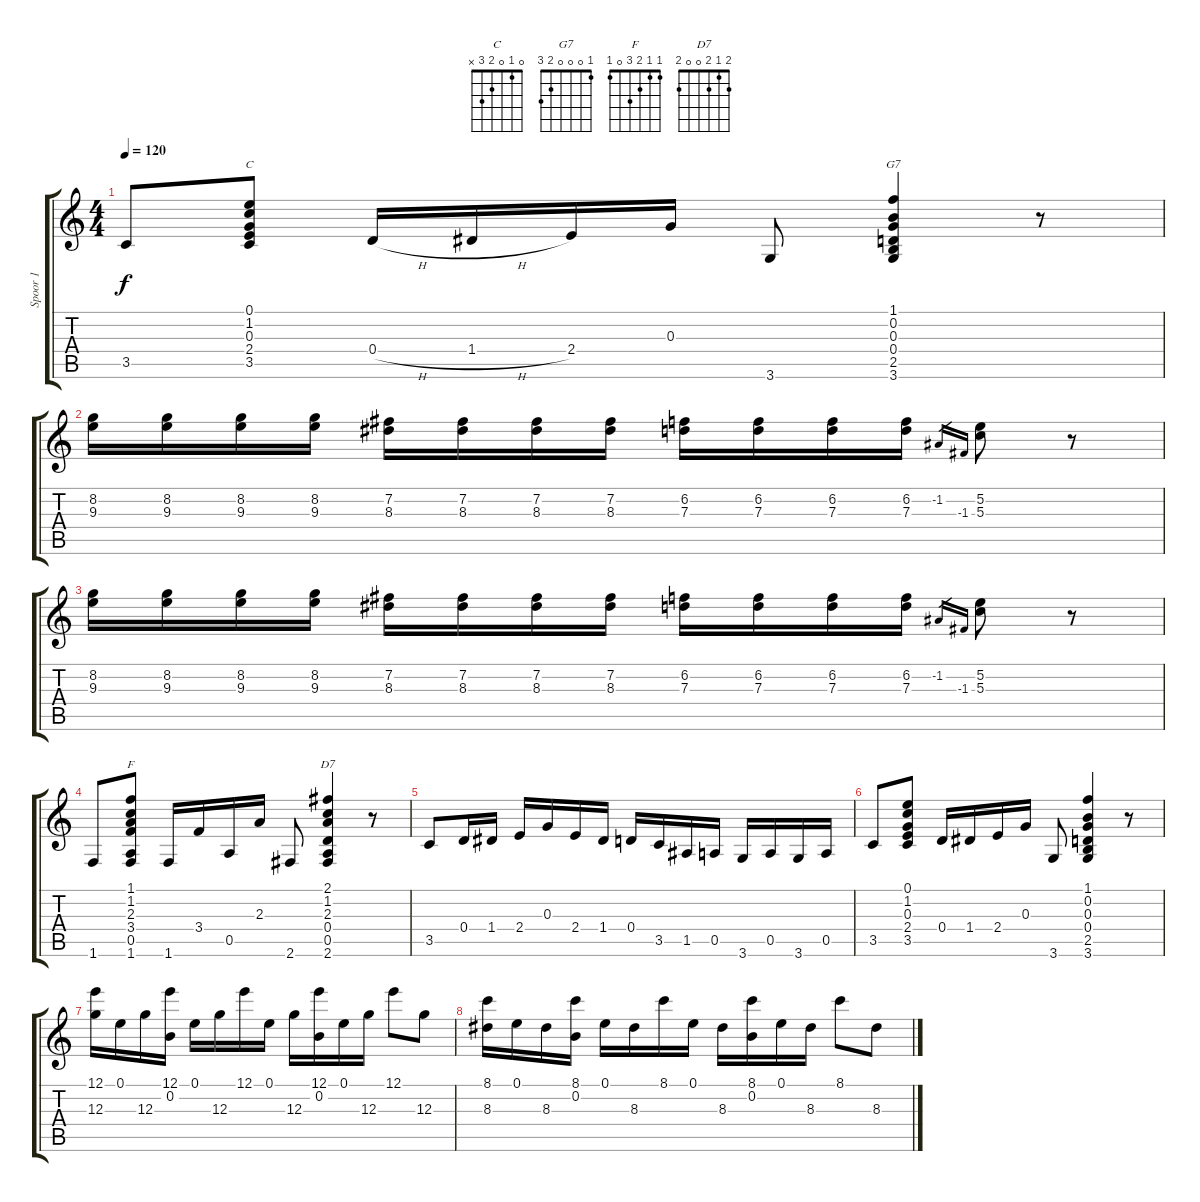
\track ("Spoor 1" "Spoor 1") {instrument banjo}
\staff {score tabs}
\tuning (E4 B3 G3 D3 A2 E2) {hide}
\displaytranspose 12
\chord ("C" 0 1 0 2 3 x)
\chord ("G7" 1 0 0 0 2 3)
\chord ("F" 1 1 2 3 0 1)
\chord ("D7" 2 1 2 0 0 2)
\ts (4 4)
\tempo 120
\clef g2
\ks c
3.5.8{dy f} (0.1 1.2 0.3 2.4 3.5).8{ch "C"} 0.4{h}.16 1.4{h}.16 2.4.16 0.3.16 3.6.8 (1.1 0.2 0.3 0.4 2.5 3.6).4{ch "G7"} r.8 |
(8.2 9.3).16 (8.2 9.3).16 (8.2 9.3).16 (8.2 9.3).16 (7.2 8.3).16 (7.2 8.3).16 (7.2 8.3).16 (7.2 8.3).16 (6.2 7.3).16 (6.2 7.3).16 (6.2 7.3).16 (6.2 7.3).16 -1.2.16{gr} -1.3.16{gr} (5.2 5.3).8 r.8 |
(8.2 9.3).16 (8.2 9.3).16 (8.2 9.3).16 (8.2 9.3).16 (7.2 8.3).16 (7.2 8.3).16 (7.2 8.3).16 (7.2 8.3).16 (6.2 7.3).16 (6.2 7.3).16 (6.2 7.3).16 (6.2 7.3).16 -1.2.16{gr} -1.3.16{gr} (5.2 5.3).8 r.8 |
1.6.8 (1.1 1.2 2.3 3.4 0.5 1.6).8{ch "F"} 1.6.16 3.4.16 0.5.16 2.3.16 2.6.8 (2.1 1.2 2.3 0.4 0.5 2.6).4{ch "D7"} r.8 |
3.5.8 0.4.16 1.4.16 2.4.16 0.3.16 2.4.16 1.4.16 0.4.16 3.5.16 1.5.16 0.5.16 3.6.16 0.5.16 3.6.16 0.5.16 |
3.5.8 (0.1 1.2 0.3 2.4 3.5).8 0.4.16 1.4.16 2.4.16 0.3.16 3.6.8 (1.1 0.2 0.3 0.4 2.5 3.6).4 r.8 |
(12.1 12.3).16 0.1.16 12.3.16 (12.1 0.2).16 0.1.16 12.3.16 12.1.16 0.1.16 12.3.16 (12.1 0.2).16 0.1.16 12.3.16 12.1.8 12.3.8 |
(8.1 8.3).16 0.1.16 8.3.16 (8.1 0.2).16 0.1.16 8.3.16 8.1.16 0.1.16 8.3.16 (8.1 0.2).16 0.1.16 8.3.16 8.1.8 8.3.8
